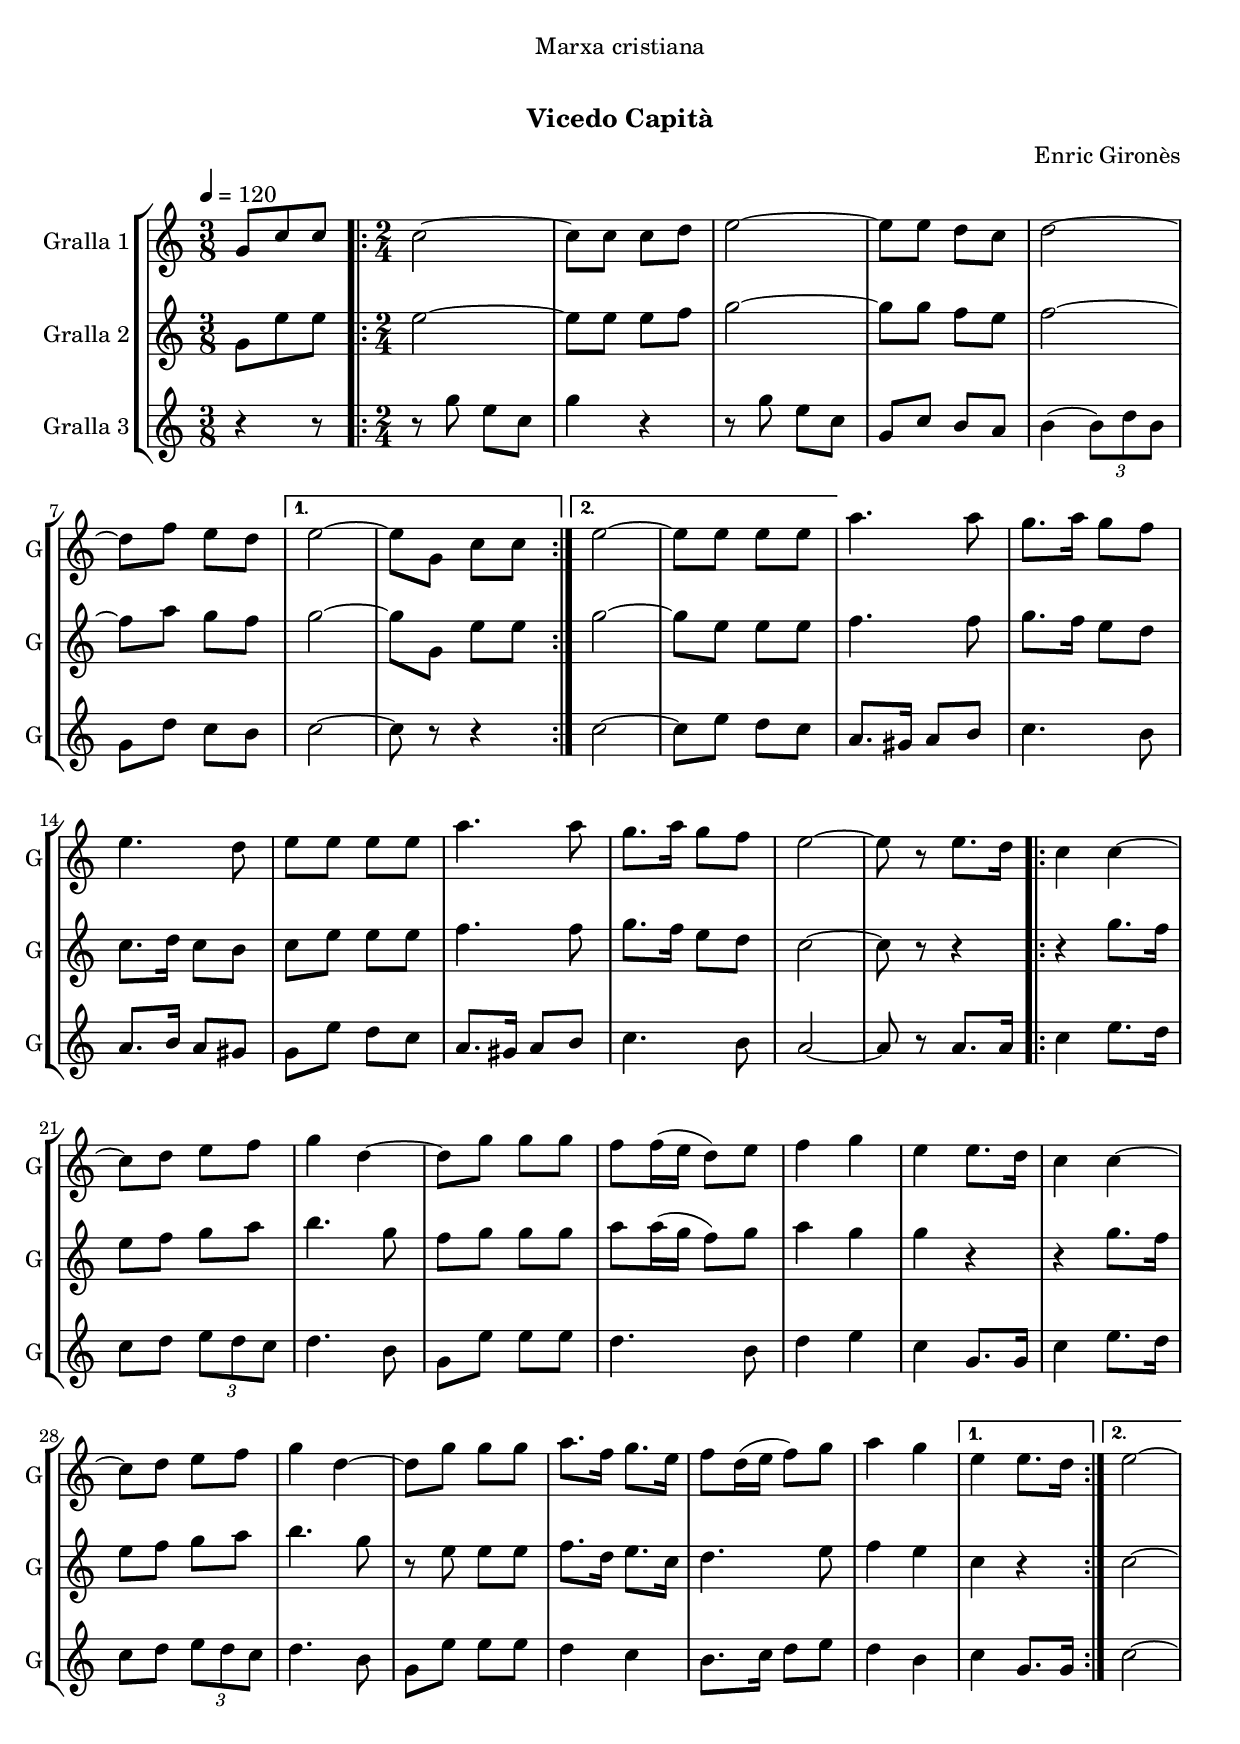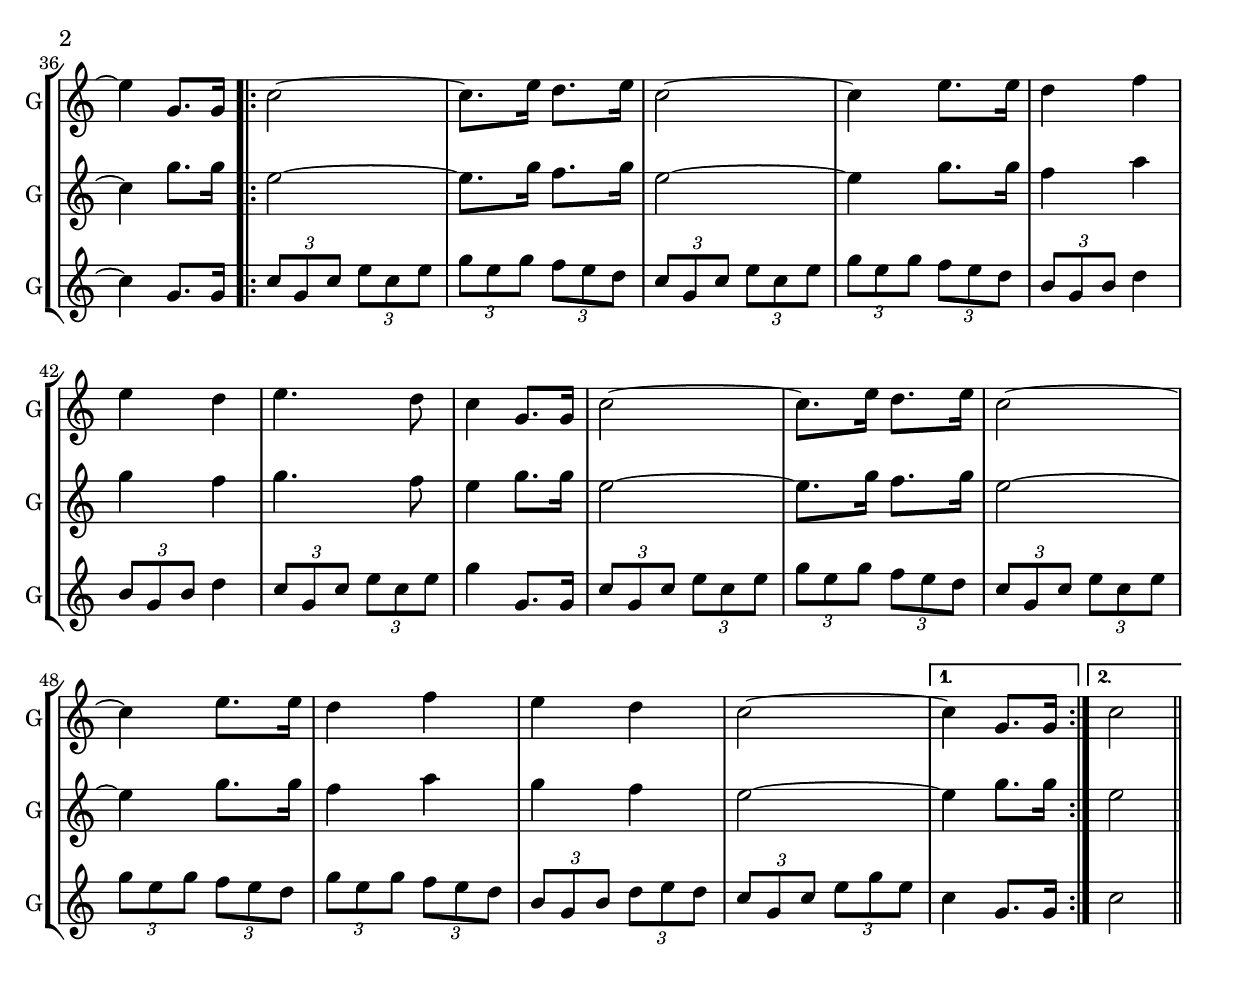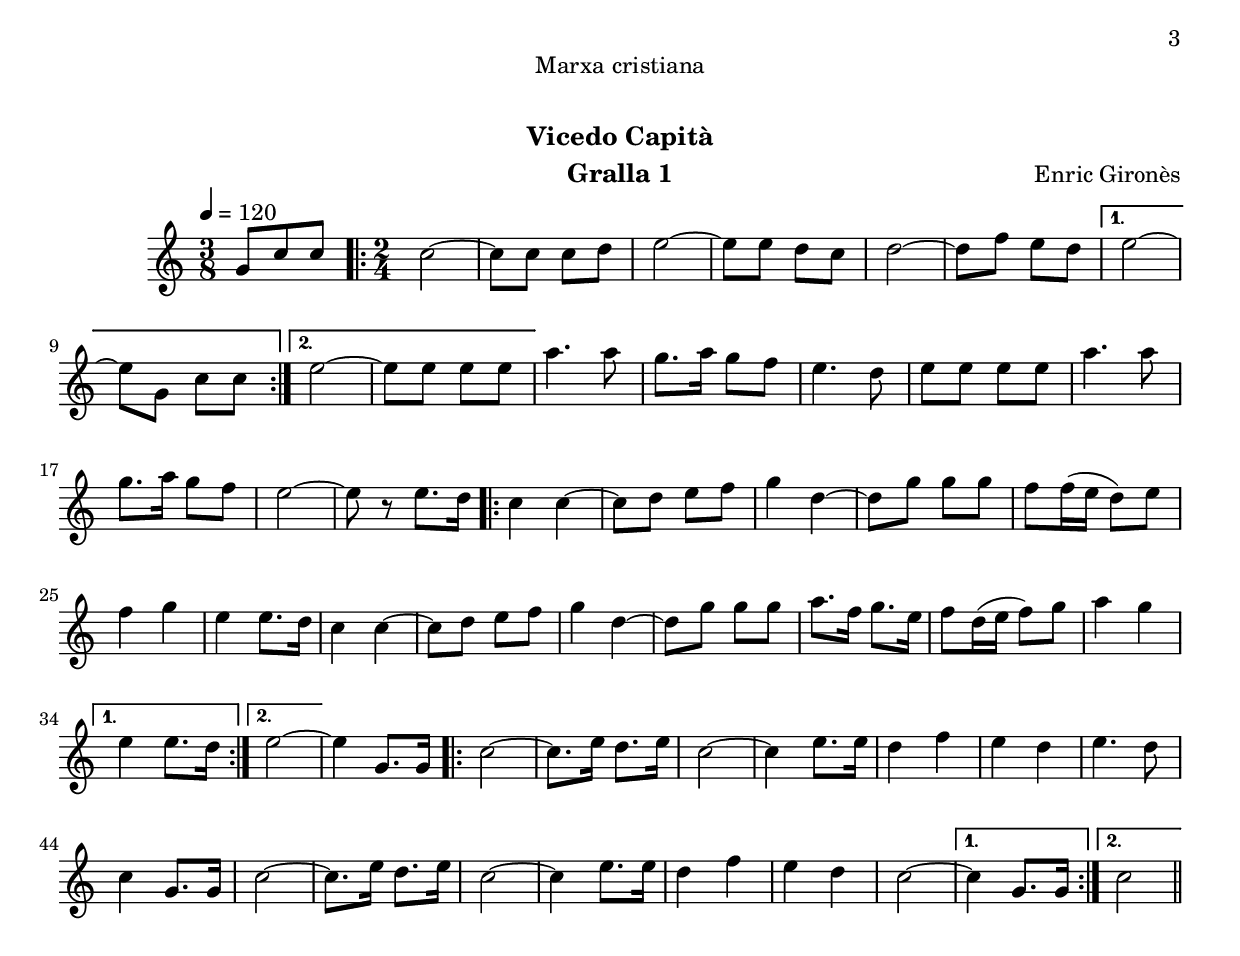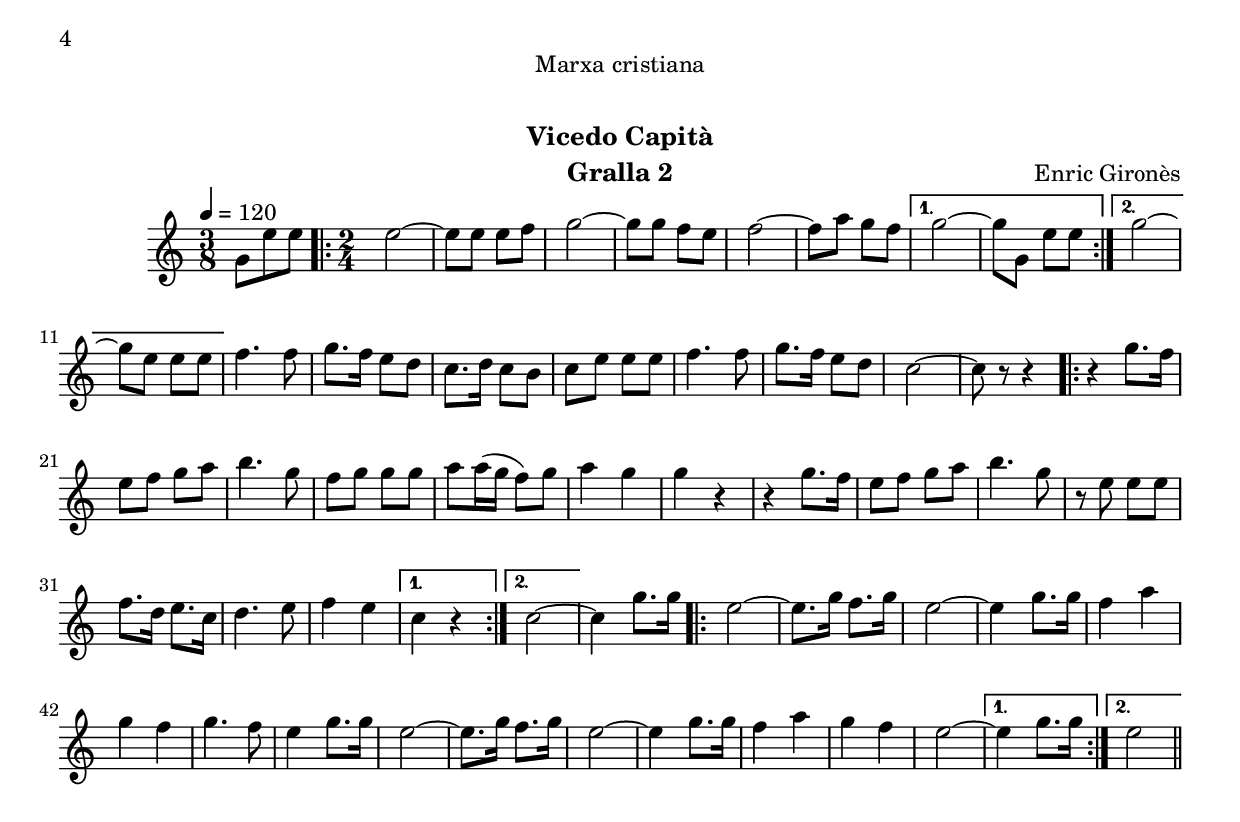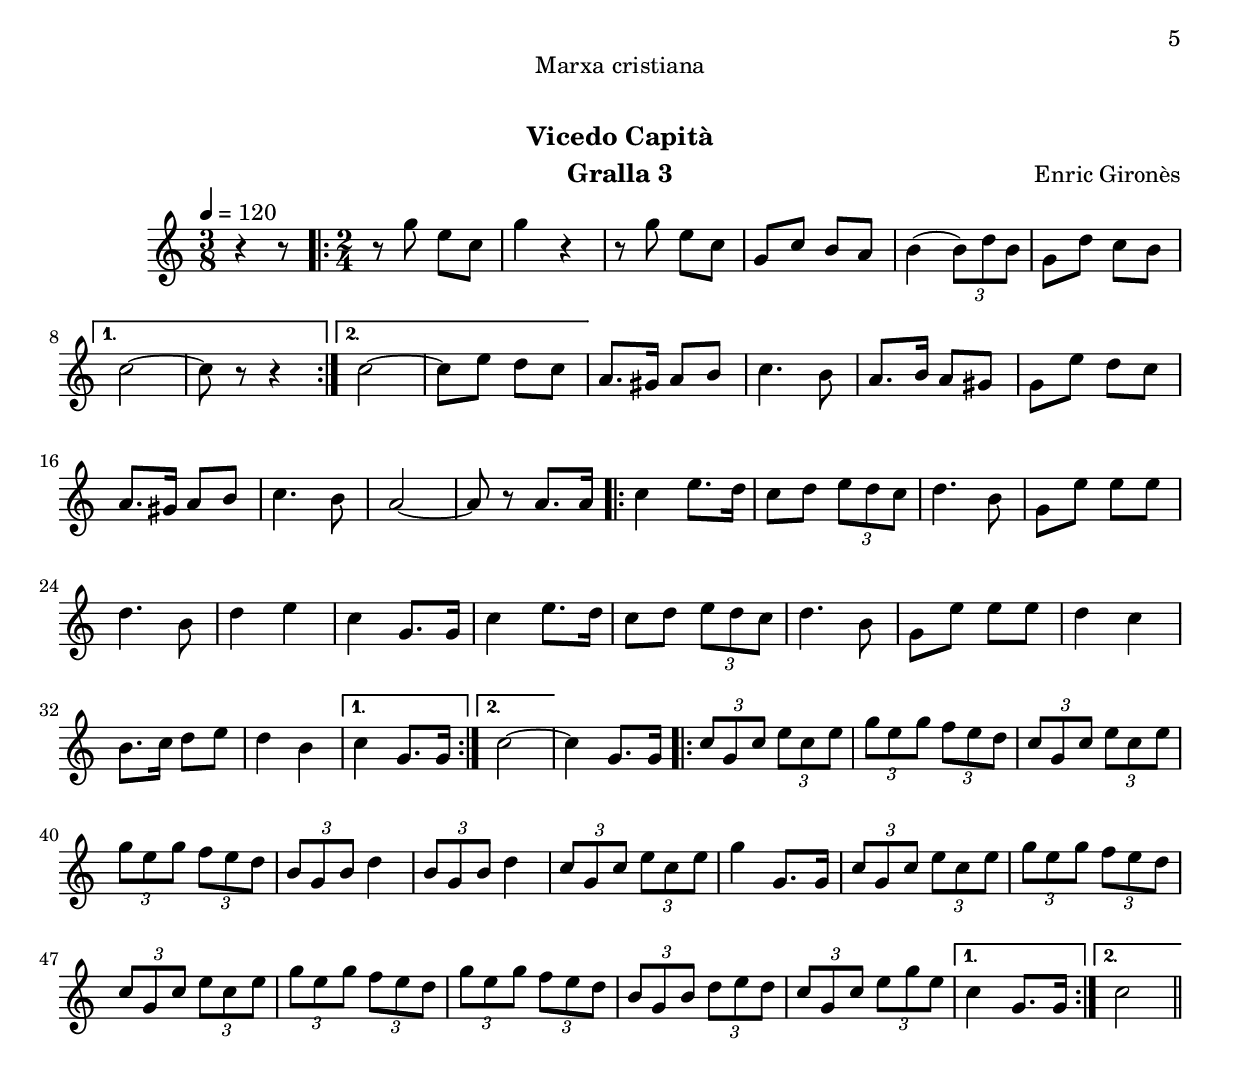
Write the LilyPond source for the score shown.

\version "2.22.1"

\header {
  dedication="Marxa cristiana"
  title="   "
  subtitle="Vicedo Capità"
  subsubtitle=""
  poet=""
  meter=""
  piece=""
  composer="Enric Gironès"
  arranger=""
  opus=""
  instrument=""
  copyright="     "
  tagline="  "
}

liniaroAa =
\relative g'
{
  \tempo 4=120
  \clef treble
  \key c \major
  \time 3/8
  g8 c c  |
  \time 2/4   \repeat volta 2 { c2 ~  |
  c8 c c d  |
  e2 ~  |
  %05
  e8 e d c  |
  d2 ~  |
  d8 f e d }
  \alternative { { e2 ~  |
  e8 g, c c }
  %10
  { e2 ~  |
  e8 e e e } }
  a4. a8  |
  g8. a16 g8 f  |
  e4. d8  |
  %15
  e8 e e e  |
  a4. a8  |
  g8. a16 g8 f  |
  e2 ~  |
  e8 r e8. d16  |
  %20
  \repeat volta 2 { c4 c ~  |
  c8 d e f  |
  g4 d ~  |
  d8 g g g  |
  f8 f16 ( e d8 ) e  |
  %25
  f4 g  |
  e4 e8. d16  |
  c4 c ~  |
  c8 d e f  |
  g4 d ~  |
  %30
  d8 g g g  |
  a8. f16 g8. e16  |
  f8 d16 ( e f8 ) g  |
  a4 g }
  \alternative { { e4 e8. d16 }
  %35
  { e2 ~ } }
  e4 g,8. g16  |
  \repeat volta 2 { c2 ~  |
  c8. e16 d8. e16  |
  c2 ~  |
  %40
  c4 e8. e16  |
  d4 f  |
  e4 d  |
  e4. d8  |
  c4 g8. g16  |
  %45
  c2 ~  |
  c8. e16 d8. e16  |
  c2 ~  |
  c4 e8. e16  |
  d4 f  |
  %50
  e4 d  |
  c2 ~ }
  \alternative { { c4 g8. g16 }
  { c2 } } \bar "||"
}

liniaroAb =
\relative g'
{
  \tempo 4=120
  \clef treble
  \key c \major
  \time 3/8
  g8 e' e  |
  \time 2/4   \repeat volta 2 { e2 ~  |
  e8 e e f  |
  g2 ~  |
  %05
  g8 g f e  |
  f2 ~  |
  f8 a g f }
  \alternative { { g2 ~  |
  g8 g, e' e }
  %10
  { g2 ~  |
  g8 e e e } }
  f4. f8  |
  g8. f16 e8 d  |
  c8. d16 c8 b  |
  %15
  c8 e e e  |
  f4. f8  |
  g8. f16 e8 d  |
  c2 ~  |
  c8 r r4  |
  %20
  \repeat volta 2 { r4 g'8. f16  |
  e8 f g a  |
  b4. g8  |
  f8 g g g  |
  a8 a16 ( g f8 ) g  |
  %25
  a4 g  |
  g4 r  |
  r4 g8. f16  |
  e8 f g a  |
  b4. g8  |
  %30
  r8 e e e  |
  f8. d16 e8. c16  |
  d4. e8  |
  f4 e }
  \alternative { { c4 r }
  %35
  { c2 ~ } }
  c4 g'8. g16  |
  \repeat volta 2 { e2 ~  |
  e8. g16 f8. g16  |
  e2 ~  |
  %40
  e4 g8. g16  |
  f4 a  |
  g4 f  |
  g4. f8  |
  e4 g8. g16  |
  %45
  e2 ~  |
  e8. g16 f8. g16  |
  e2 ~  |
  e4 g8. g16  |
  f4 a  |
  %50
  g4 f  |
  e2 ~ }
  \alternative { { e4 g8. g16 }
  { e2 } } \bar "||"
}

liniaroAc =
\relative g''
{
  \tempo 4=120
  \clef treble
  \key c \major
  \time 3/8
  r4 r8  |
  \time 2/4   \repeat volta 2 { r8 g e c  |
  g'4 r  |
  r8 g e c  |
  %05
  g8 c b a  |
  b4 ( \times 2/3 { b8 ) d b }  |
  g8 d' c b }
  \alternative { { c2 ~  |
  c8 r r4 }
  %10
  { c2 ~  |
  c8 e d c } }
  a8. gis16 a8 b  |
  c4. b8  |
  a8. b16 a8 gis  |
  %15
  g8 e' d c  |
  a8. gis16 a8 b  |
  c4. b8  |
  a2 ~  |
  a8 r a8. a16  |
  %20
  \repeat volta 2 { c4 e8. d16  |
  c8 d \times 2/3 { e d c }  |
  d4. b8  |
  g8 e' e e  |
  d4. b8  |
  %25
  d4 e  |
  c4 g8. g16  |
  c4 e8. d16  |
  c8 d \times 2/3 { e d c }  |
  d4. b8  |
  %30
  g8 e' e e  |
  d4 c  |
  b8. c16 d8 e  |
  d4 b }
  \alternative { { c4 g8. g16 }
  %35
  { c2 ~ } }
  c4 g8. g16  |
  \repeat volta 2 { \times 2/3 { c8 g c } \times 2/3 { e c e }  |
  \times 2/3 { g8 e g } \times 2/3 { f e d }  |
  \times 2/3 { c8 g c } \times 2/3 { e c e }  |
  %40
  \times 2/3 { g8 e g } \times 2/3 { f e d }  |
  \times 2/3 { b8 g b } d4  |
  \times 2/3 { b8 g b } d4  |
  \times 2/3 { c8 g c } \times 2/3 { e c e }  |
  g4 g,8. g16  |
  %45
  \times 2/3 { c8 g c } \times 2/3 { e c e }  |
  \times 2/3 { g8 e g } \times 2/3 { f e d }  |
  \times 2/3 { c8 g c } \times 2/3 { e c e }  |
  \times 2/3 { g8 e g } \times 2/3 { f e d }  |
  \times 2/3 { g8 e g } \times 2/3 { f e d }  |
  %50
  \times 2/3 { b8 g b } \times 2/3 { d e d }  |
  \times 2/3 { c8 g c } \times 2/3 { e g e } }
  \alternative { { c4 g8. g16 }
  { c2 } } \bar "||"
}

\bookpart {
  \score {
    \new StaffGroup {
      \override Score.RehearsalMark #'self-alignment-X = #LEFT
      <<
        \new Staff \with {instrumentName = #"Gralla 1" shortInstrumentName = #"G"} \liniaroAa
        \new Staff \with {instrumentName = #"Gralla 2" shortInstrumentName = #"G"} \liniaroAb
        \new Staff \with {instrumentName = #"Gralla 3" shortInstrumentName = #"G"} \liniaroAc
      >>
    }
    \layout {}
  }
  \score { \unfoldRepeats
    \new StaffGroup {
      \override Score.RehearsalMark #'self-alignment-X = #LEFT
      <<
        \new Staff \with {instrumentName = #"Gralla 1" shortInstrumentName = #"G"} \liniaroAa
        \new Staff \with {instrumentName = #"Gralla 2" shortInstrumentName = #"G"} \liniaroAb
        \new Staff \with {instrumentName = #"Gralla 3" shortInstrumentName = #"G"} \liniaroAc
      >>
    }
    \midi {
      \set Staff.midiInstrument = "oboe"
      \set DrumStaff.midiInstrument = "drums"
    }
  }
}

\bookpart {
  \header {instrument="Gralla 1"}
  \score {
    \new StaffGroup {
      \override Score.RehearsalMark #'self-alignment-X = #LEFT
      <<
        \new Staff \liniaroAa
      >>
    }
    \layout {}
  }
  \score { \unfoldRepeats
    \new StaffGroup {
      \override Score.RehearsalMark #'self-alignment-X = #LEFT
      <<
        \new Staff \liniaroAa
      >>
    }
    \midi {
      \set Staff.midiInstrument = "oboe"
      \set DrumStaff.midiInstrument = "drums"
    }
  }
}

\bookpart {
  \header {instrument="Gralla 2"}
  \score {
    \new StaffGroup {
      \override Score.RehearsalMark #'self-alignment-X = #LEFT
      <<
        \new Staff \liniaroAb
      >>
    }
    \layout {}
  }
  \score { \unfoldRepeats
    \new StaffGroup {
      \override Score.RehearsalMark #'self-alignment-X = #LEFT
      <<
        \new Staff \liniaroAb
      >>
    }
    \midi {
      \set Staff.midiInstrument = "oboe"
      \set DrumStaff.midiInstrument = "drums"
    }
  }
}

\bookpart {
  \header {instrument="Gralla 3"}
  \score {
    \new StaffGroup {
      \override Score.RehearsalMark #'self-alignment-X = #LEFT
      <<
        \new Staff \liniaroAc
      >>
    }
    \layout {}
  }
  \score { \unfoldRepeats
    \new StaffGroup {
      \override Score.RehearsalMark #'self-alignment-X = #LEFT
      <<
        \new Staff \liniaroAc
      >>
    }
    \midi {
      \set Staff.midiInstrument = "oboe"
      \set DrumStaff.midiInstrument = "drums"
    }
  }
}

